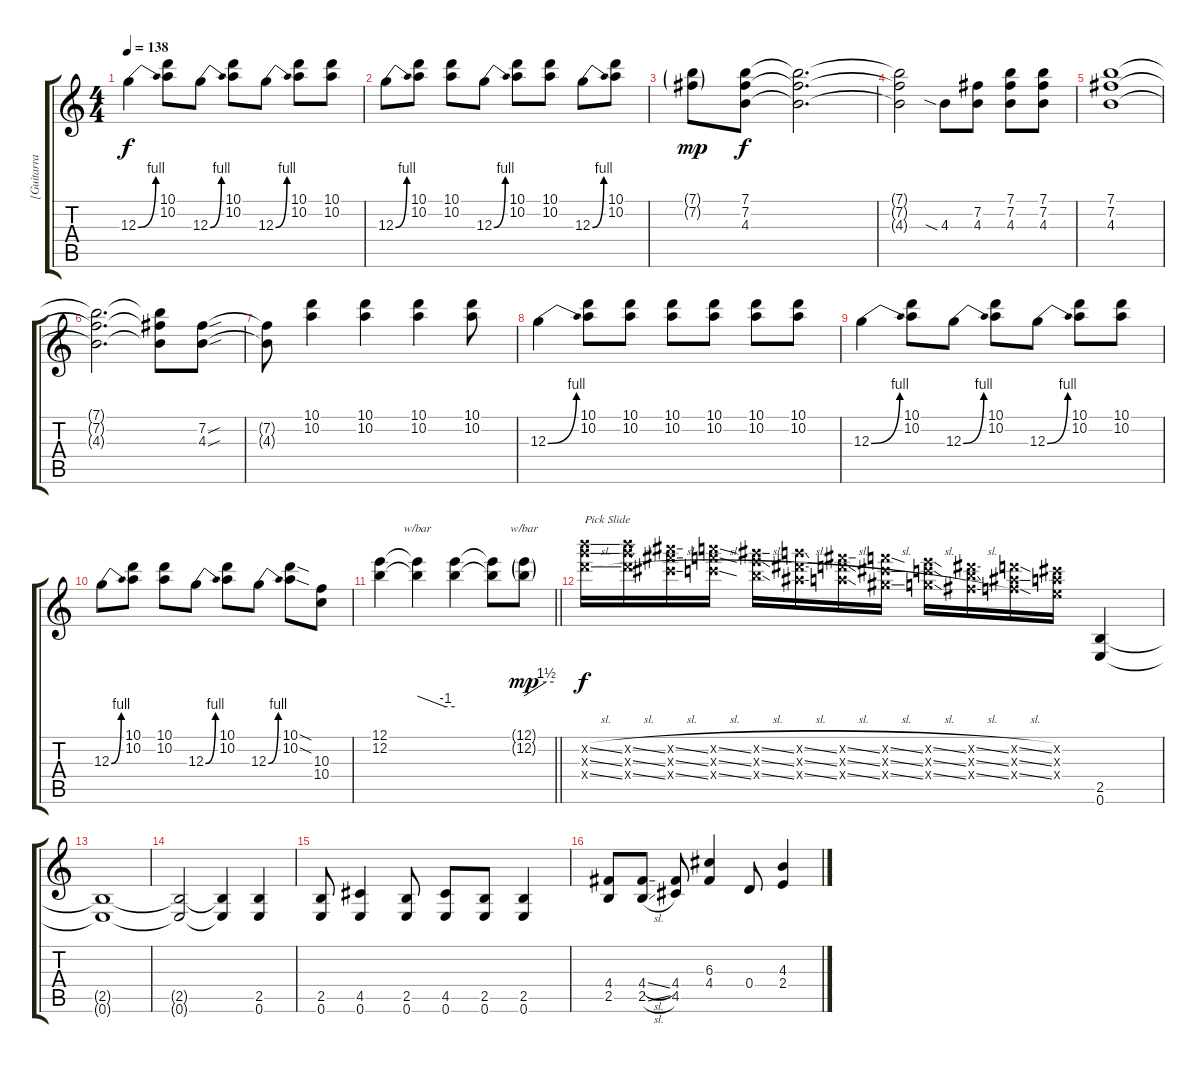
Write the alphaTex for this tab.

\track ("[Guitarra 1] Joe Perry" "[Guitarra ") {instrument overdrivenguitar}
\staff {score tabs}
\tuning (E4 B3 G3 D3 A2 E2) {hide}
\ts (4 4)
\tempo 138
\clef g2
\ks c
12.3{be (bend 0 0 60 4)}.4{dy f} (10.1 10.2).8 12.3{be (bend 0 0 60 4)}.8 (10.1 10.2).8 12.3{be (bend 0 0 60 4)}.8 (10.1 10.2).8 (10.1 10.2).8 |
12.3{be (bend 0 0 60 4)}.8 (10.1 10.2).8 (10.1 10.2).8 12.3{be (bend 0 0 60 4)}.8 (10.1 10.2).8 (10.1 10.2).8 12.3{be (bend 0 0 60 4)}.8 (10.1 10.2).8 |
(7.1{g} 7.2{g}).8{dy mp} (7.1 7.2 4.3).8{dy f} (7.1{t} 7.2{t} 4.3{t}).2{d} |
(7.1{t} 7.2{t} 4.3{t}).2 4.3{sia}.8 (7.2 4.3).8 (7.1 7.2 4.3).8 (7.1 7.2 4.3).8 |
(7.1 7.2 4.3).1 |
(7.1{t} 7.2{t} 4.3{t}).2{d} (7.1{t} 7.2{t} 4.3{t}).8 (7.2{sou} 4.3{sou}).8 |
(7.2{t} 4.3{t}).8 (10.1 10.2).4 (10.1 10.2).4 (10.1 10.2).4 (10.1 10.2).8 |
12.3{be (bend 0 0 60 4)}.4 (10.1 10.2).8 (10.1 10.2).8 (10.1 10.2).8 (10.1 10.2).8 (10.1 10.2).8 (10.1 10.2).8 |
12.3{be (bend 0 0 60 4)}.4 (10.1 10.2).8 12.3{be (bend 0 0 60 4)}.8 (10.1 10.2).8 12.3{be (bend 0 0 60 4)}.8 (10.1 10.2).8 (10.1 10.2).8 |
12.3{be (bend 0 0 60 4)}.8 (10.1 10.2).8 (10.1 10.2).8 12.3{be (bend 0 0 60 4)}.8 (10.1 10.2).8 12.3{be (bend 0 0 60 4)}.8 (10.1{sod} 10.2{sod}).8 (10.3 10.4).8 |
\barLineRight lightlight
(12.1 12.2).4 (12.1{t} 12.2{t}).4{tbe (custom default 0 0 45 -4 60 -4)} (12.1{t} 12.2{t}).4 (12.1{t} 12.2{t}).8 (12.1{g} 12.2{g}).8{tbe (custom default 0 0 45 6 60 6) dy mp} |
\section ("" "")
(24.2{sl x} 24.3{sl x} 24.4{sl x}).16{txt "Pick Slide " dy f} (24.2{sl x} 24.3{sl x} 24.4{sl x}).16 (23.2{sl x} 23.3{sl x} 23.4{sl x}).16 (22.2{sl x} 22.3{sl x} 22.4{sl x}).16 (21.2{sl x} 21.3{sl x} 21.4{sl x}).16 (20.2{sl x} 20.3{sl x} 20.4{sl x}).16 (19.2{sl x} 19.3{sl x} 19.4{sl x}).16 (18.2{sl x} 18.3{sl x} 18.4{sl x}).16 (17.2{sl x} 17.3{sl x} 17.4{sl x}).16 (16.2{sl x} 16.3{sl x} 16.4{sl x}).16 (15.2{sl x} 15.3{sl x} 15.4{sl x}).16 (14.2{x} 14.3{x} 14.4{x}).16 (2.5 0.6).4 |
(2.5{t} 0.6{t}).1 |
(2.5{t} 0.6{t}).2 (2.5{t} 0.6{t}).4 (2.5 0.6).4 |
(2.5 0.6).8 (4.5 0.6).4 (2.5 0.6).8 (4.5 0.6).8 (2.5 0.6).8 (2.5 0.6).4 |
(4.4 2.5).8 (4.4{sl} 2.5{sl}).8 (4.4 4.5).8 (6.3 4.4).4 0.4.8 (4.3 2.4).4
